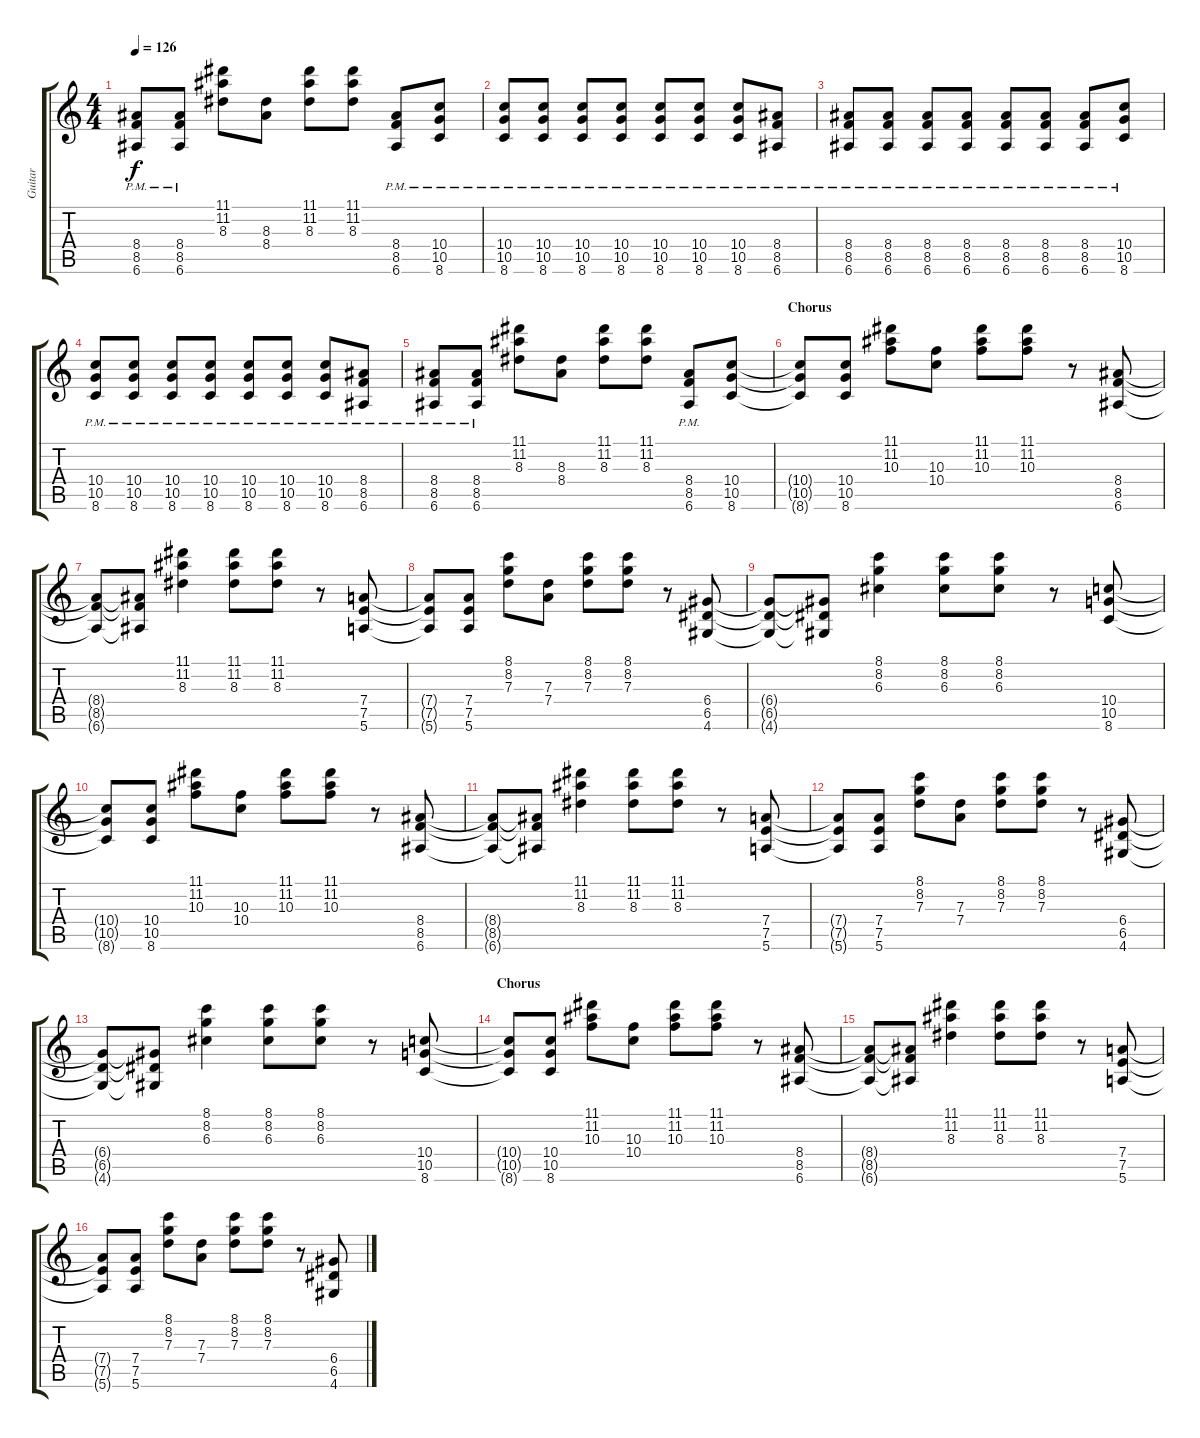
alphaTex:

\track ("Guitar" "Guitar") {instrument overdrivenguitar}
\staff {score tabs}
\tuning (E4 B3 G3 D3 A2 E2) {hide}
\ts (4 4)
\tempo 126
\clef g2
\ks c
(8.4{pm} 8.5{pm} 6.6{pm}).8{dy f} (8.4{pm} 8.5{pm} 6.6{pm}).8 (11.1 11.2 8.3).8 (8.3 8.4).8 (11.1 11.2 8.3).8 (11.1 11.2 8.3).8 (8.4{pm} 8.5{pm} 6.6{pm}).8 (10.4{pm} 10.5{pm} 8.6{pm}).8 |
(10.4{pm} 10.5{pm} 8.6{pm}).8 (10.4{pm} 10.5{pm} 8.6{pm}).8 (10.4{pm} 10.5{pm} 8.6{pm}).8 (10.4{pm} 10.5{pm} 8.6{pm}).8 (10.4{pm} 10.5{pm} 8.6{pm}).8 (10.4{pm} 10.5{pm} 8.6{pm}).8 (10.4{pm} 10.5{pm} 8.6{pm}).8 (8.4{pm} 8.5{pm} 6.6{pm}).8 |
(8.4{pm} 8.5{pm} 6.6{pm}).8 (8.4{pm} 8.5{pm} 6.6{pm}).8 (8.4{pm} 8.5{pm} 6.6{pm}).8 (8.4{pm} 8.5{pm} 6.6{pm}).8 (8.4{pm} 8.5{pm} 6.6{pm}).8 (8.4{pm} 8.5{pm} 6.6{pm}).8 (8.4{pm} 8.5{pm} 6.6{pm}).8 (10.4{pm} 10.5{pm} 8.6{pm}).8 |
(10.4{pm} 10.5{pm} 8.6{pm}).8 (10.4{pm} 10.5{pm} 8.6{pm}).8 (10.4{pm} 10.5{pm} 8.6{pm}).8 (10.4{pm} 10.5{pm} 8.6{pm}).8 (10.4{pm} 10.5{pm} 8.6{pm}).8 (10.4{pm} 10.5{pm} 8.6{pm}).8 (10.4{pm} 10.5{pm} 8.6{pm}).8 (8.4{pm} 8.5{pm} 6.6{pm}).8 |
(8.4{pm} 8.5{pm} 6.6{pm}).8 (8.4{pm} 8.5{pm} 6.6{pm}).8 (11.1 11.2 8.3).8 (8.3 8.4).8 (11.1 11.2 8.3).8 (11.1 11.2 8.3).8 (8.4{pm} 8.5{pm} 6.6{pm}).8 (10.4 10.5 8.6).8 |
\section ("" "Chorus")
(10.4{t} 10.5{t} 8.6{t}).8 (10.4 10.5 8.6).8 (11.1 11.2 10.3).8 (10.3 10.4).8 (11.1 11.2 10.3).8 (11.1 11.2 10.3).8 r.8 (8.4 8.5 6.6).8 |
(8.4{t} 8.5{t} 6.6{t}).8 (8.4{t} 8.5{t} 6.6{t}).8 (11.1 11.2 8.3).4 (11.1 11.2 8.3).8 (11.1 11.2 8.3).8 r.8 (7.4 7.5 5.6).8 |
(7.4{t} 7.5{t} 5.6{t}).8 (7.4 7.5 5.6).8 (8.1 8.2 7.3).8 (7.3 7.4).8 (8.1 8.2 7.3).8 (8.1 8.2 7.3).8 r.8 (6.4 6.5 4.6).8 |
(6.4{t} 6.5{t} 4.6{t}).8 (6.4{t} 6.5{t} 4.6{t}).8 (8.1 8.2 6.3).4 (8.1 8.2 6.3).8 (8.1 8.2 6.3).8 r.8 (10.4 10.5 8.6).8 |
(10.4{t} 10.5{t} 8.6{t}).8 (10.4 10.5 8.6).8 (11.1 11.2 10.3).8 (10.3 10.4).8 (11.1 11.2 10.3).8 (11.1 11.2 10.3).8 r.8 (8.4 8.5 6.6).8 |
(8.4{t} 8.5{t} 6.6{t}).8 (8.4{t} 8.5{t} 6.6{t}).8 (11.1 11.2 8.3).4 (11.1 11.2 8.3).8 (11.1 11.2 8.3).8 r.8 (7.4 7.5 5.6).8 |
(7.4{t} 7.5{t} 5.6{t}).8 (7.4 7.5 5.6).8 (8.1 8.2 7.3).8 (7.3 7.4).8 (8.1 8.2 7.3).8 (8.1 8.2 7.3).8 r.8 (6.4 6.5 4.6).8 |
(6.4{t} 6.5{t} 4.6{t}).8 (6.4{t} 6.5{t} 4.6{t}).8 (8.1 8.2 6.3).4 (8.1 8.2 6.3).8 (8.1 8.2 6.3).8 r.8 (10.4 10.5 8.6).8 |
\section ("" "Chorus")
(10.4{t} 10.5{t} 8.6{t}).8 (10.4 10.5 8.6).8 (11.1 11.2 10.3).8 (10.3 10.4).8 (11.1 11.2 10.3).8 (11.1 11.2 10.3).8 r.8 (8.4 8.5 6.6).8 |
(8.4{t} 8.5{t} 6.6{t}).8 (8.4{t} 8.5{t} 6.6{t}).8 (11.1 11.2 8.3).4 (11.1 11.2 8.3).8 (11.1 11.2 8.3).8 r.8 (7.4 7.5 5.6).8 |
(7.4{t} 7.5{t} 5.6{t}).8 (7.4 7.5 5.6).8 (8.1 8.2 7.3).8 (7.3 7.4).8 (8.1 8.2 7.3).8 (8.1 8.2 7.3).8 r.8 (6.4 6.5 4.6).8
